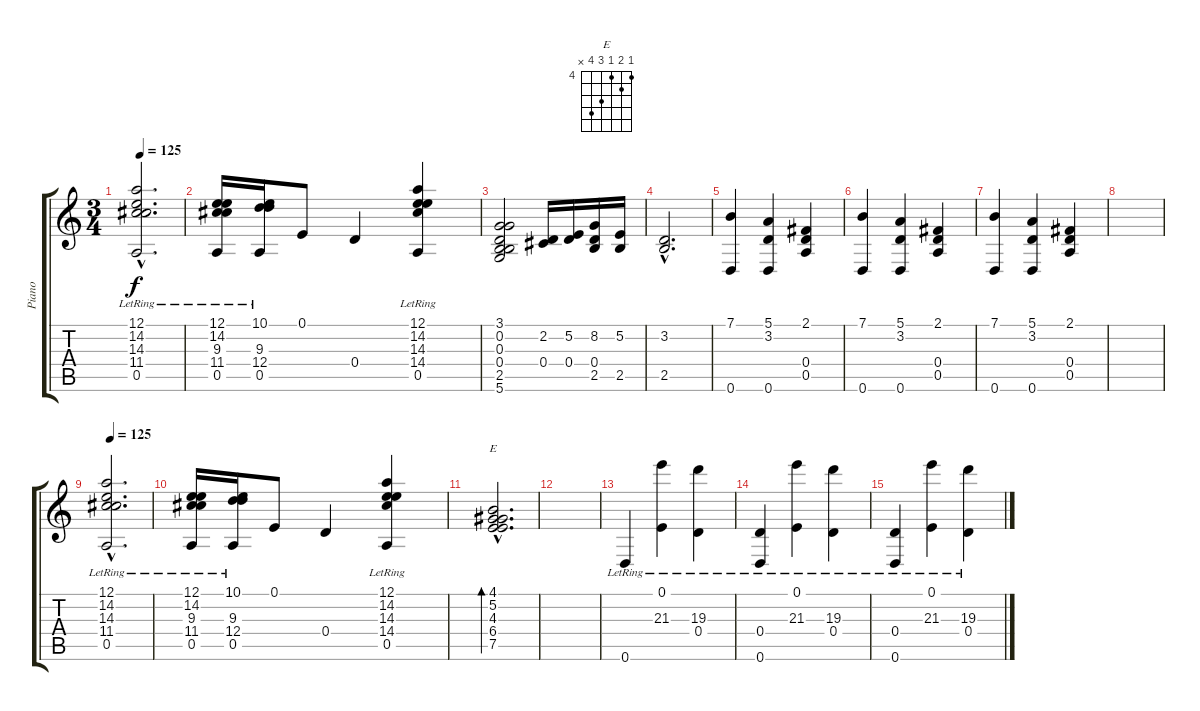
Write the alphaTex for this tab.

\track ("Piano" "Piano") {instrument acousticgrandpiano}
\staff {score tabs}
\tuning (E4 B3 G4 D4 A3 D3) {hide}
\chord ("E" 4 5 4 6 7 x) {firstfret 4}
\ts (3 4)
\tempo 125
\clef g2
\ks c
(12.1{hac lr} 14.2{hac lr} 14.3{hac lr} 11.4{hac lr} 0.5{hac}).2{d dy f} |
(12.1{lr} 14.2{lr} 9.3{lr} 11.4{lr} 0.5).16 (10.1{lr} 9.3{lr} 12.4{lr} 0.5).16 0.1.8 0.4.4 (12.1{lr} 14.2{lr} 14.3{lr} 14.4{lr} 0.5).4 |
(3.1 0.2 0.3 0.4 2.5 5.6).2 (2.2 0.4).16 (5.2 0.4).16 (8.2 0.4 2.5).16 (5.2 2.5).16 |
(3.2{hac} 2.5{hac}).2{d} |
(7.1 0.6).4 (5.1 3.2 0.6).4 (2.1 0.4 0.5).4 |
(7.1 0.6).4 (5.1 3.2 0.6).4 (2.1 0.4 0.5).4 |
(7.1 0.6).4 (5.1 3.2 0.6).4 (2.1 0.4 0.5).4 |
|
\tempo 125
(12.1{hac lr} 14.2{hac lr} 14.3{hac lr} 11.4{hac lr} 0.5{hac}).2{d} |
(12.1{lr} 14.2{lr} 9.3{lr} 11.4{lr} 0.5).16 (10.1{lr} 9.3{lr} 12.4{lr} 0.5).16 0.1.8 0.4.4 (12.1{lr} 14.2{lr} 14.3{lr} 14.4{lr} 0.5).4 |
(4.1{hac} 5.2{hac} 4.3{hac} 6.4{hac} 7.5{hac}).2{d bd 120 ch "E"} |
|
0.6{lr}.4 (0.1{lr} 21.3{lr}).4 (19.3{lr} 0.4{lr}).4 |
(0.4{lr} 0.6).4 (0.1{lr} 21.3{lr}).4 (19.3{lr} 0.4{lr}).4 |
(0.4{lr} 0.6).4 (0.1{lr} 21.3{lr}).4 (19.3{lr} 0.4{lr}).4
